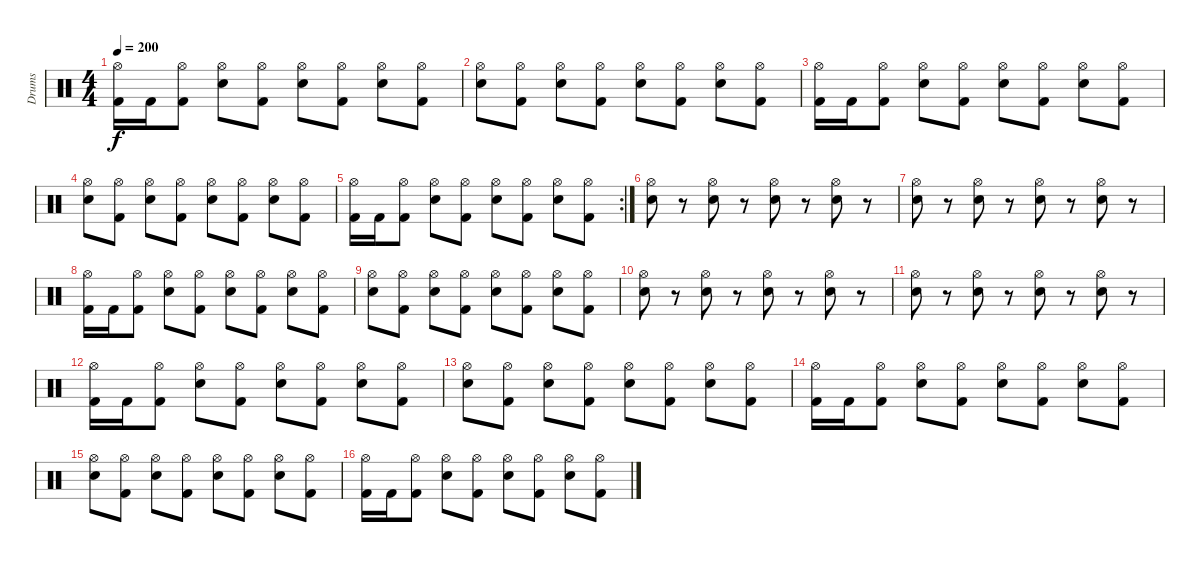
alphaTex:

\track ("Drums" "Drums") {instrument percussion}
\staff {score}
\articulation defaults
\ts (4 4)
\tempo 200
\clef neutral
\ks c
("Hi-Hat (open)" "Kick (hit) 2").16{dy f} "Kick (hit) 2".16 ("Hi-Hat (open)" "Kick (hit) 2").8 ("Hi-Hat (open)" "Snare (hit) 2").8 ("Hi-Hat (open)" "Kick (hit) 2").8 ("Hi-Hat (open)" "Snare (hit) 2").8 ("Hi-Hat (open)" "Kick (hit) 2").8 ("Hi-Hat (open)" "Snare (hit) 2").8 ("Hi-Hat (open)" "Kick (hit) 2").8 |
("Hi-Hat (open)" "Snare (hit) 2").8 ("Hi-Hat (open)" "Kick (hit) 2").8 ("Hi-Hat (open)" "Snare (hit) 2").8 ("Hi-Hat (open)" "Kick (hit) 2").8 ("Hi-Hat (open)" "Snare (hit) 2").8 ("Hi-Hat (open)" "Kick (hit) 2").8 ("Hi-Hat (open)" "Snare (hit) 2").8 ("Hi-Hat (open)" "Kick (hit) 2").8 |
("Hi-Hat (open)" "Kick (hit) 2").16 "Kick (hit) 2".16 ("Hi-Hat (open)" "Kick (hit) 2").8 ("Hi-Hat (open)" "Snare (hit) 2").8 ("Hi-Hat (open)" "Kick (hit) 2").8 ("Hi-Hat (open)" "Snare (hit) 2").8 ("Hi-Hat (open)" "Kick (hit) 2").8 ("Hi-Hat (open)" "Snare (hit) 2").8 ("Hi-Hat (open)" "Kick (hit) 2").8 |
("Hi-Hat (open)" "Snare (hit) 2").8 ("Hi-Hat (open)" "Kick (hit) 2").8 ("Hi-Hat (open)" "Snare (hit) 2").8 ("Hi-Hat (open)" "Kick (hit) 2").8 ("Hi-Hat (open)" "Snare (hit) 2").8 ("Hi-Hat (open)" "Kick (hit) 2").8 ("Hi-Hat (open)" "Snare (hit) 2").8 ("Hi-Hat (open)" "Kick (hit) 2").8 |
\rc 2
("Hi-Hat (open)" "Kick (hit) 2").16 "Kick (hit) 2".16 ("Hi-Hat (open)" "Kick (hit) 2").8 ("Hi-Hat (open)" "Snare (hit) 2").8 ("Hi-Hat (open)" "Kick (hit) 2").8 ("Hi-Hat (open)" "Snare (hit) 2").8 ("Hi-Hat (open)" "Kick (hit) 2").8 ("Hi-Hat (open)" "Snare (hit) 2").8 ("Hi-Hat (open)" "Kick (hit) 2").8 |
("Hi-Hat (open)" "Snare (hit) 2").8 r.8 ("Hi-Hat (open)" "Snare (hit) 2").8 r.8 ("Hi-Hat (open)" "Snare (hit) 2").8 r.8 ("Hi-Hat (open)" "Snare (hit) 2").8 r.8 |
("Hi-Hat (open)" "Snare (hit) 2").8 r.8 ("Hi-Hat (open)" "Snare (hit) 2").8 r.8 ("Hi-Hat (open)" "Snare (hit) 2").8 r.8 ("Hi-Hat (open)" "Snare (hit) 2").8 r.8 |
("Hi-Hat (open)" "Kick (hit) 2").16 "Kick (hit) 2".16 ("Hi-Hat (open)" "Kick (hit) 2").8 ("Hi-Hat (open)" "Snare (hit) 2").8 ("Hi-Hat (open)" "Kick (hit) 2").8 ("Hi-Hat (open)" "Snare (hit) 2").8 ("Hi-Hat (open)" "Kick (hit) 2").8 ("Hi-Hat (open)" "Snare (hit) 2").8 ("Hi-Hat (open)" "Kick (hit) 2").8 |
("Hi-Hat (open)" "Snare (hit) 2").8 ("Hi-Hat (open)" "Kick (hit) 2").8 ("Hi-Hat (open)" "Snare (hit) 2").8 ("Hi-Hat (open)" "Kick (hit) 2").8 ("Hi-Hat (open)" "Snare (hit) 2").8 ("Hi-Hat (open)" "Kick (hit) 2").8 ("Hi-Hat (open)" "Snare (hit) 2").8 ("Hi-Hat (open)" "Kick (hit) 2").8 |
("Hi-Hat (open)" "Snare (hit) 2").8 r.8 ("Hi-Hat (open)" "Snare (hit) 2").8 r.8 ("Hi-Hat (open)" "Snare (hit) 2").8 r.8 ("Hi-Hat (open)" "Snare (hit) 2").8 r.8 |
("Hi-Hat (open)" "Snare (hit) 2").8 r.8 ("Hi-Hat (open)" "Snare (hit) 2").8 r.8 ("Hi-Hat (open)" "Snare (hit) 2").8 r.8 ("Hi-Hat (open)" "Snare (hit) 2").8 r.8 |
("Hi-Hat (open)" "Kick (hit) 2").16 "Kick (hit) 2".16 ("Hi-Hat (open)" "Kick (hit) 2").8 ("Hi-Hat (open)" "Snare (hit) 2").8 ("Hi-Hat (open)" "Kick (hit) 2").8 ("Hi-Hat (open)" "Snare (hit) 2").8 ("Hi-Hat (open)" "Kick (hit) 2").8 ("Hi-Hat (open)" "Snare (hit) 2").8 ("Hi-Hat (open)" "Kick (hit) 2").8 |
("Hi-Hat (open)" "Snare (hit) 2").8 ("Hi-Hat (open)" "Kick (hit) 2").8 ("Hi-Hat (open)" "Snare (hit) 2").8 ("Hi-Hat (open)" "Kick (hit) 2").8 ("Hi-Hat (open)" "Snare (hit) 2").8 ("Hi-Hat (open)" "Kick (hit) 2").8 ("Hi-Hat (open)" "Snare (hit) 2").8 ("Hi-Hat (open)" "Kick (hit) 2").8 |
("Hi-Hat (open)" "Kick (hit) 2").16 "Kick (hit) 2".16 ("Hi-Hat (open)" "Kick (hit) 2").8 ("Hi-Hat (open)" "Snare (hit) 2").8 ("Hi-Hat (open)" "Kick (hit) 2").8 ("Hi-Hat (open)" "Snare (hit) 2").8 ("Hi-Hat (open)" "Kick (hit) 2").8 ("Hi-Hat (open)" "Snare (hit) 2").8 ("Hi-Hat (open)" "Kick (hit) 2").8 |
("Hi-Hat (open)" "Snare (hit) 2").8 ("Hi-Hat (open)" "Kick (hit) 2").8 ("Hi-Hat (open)" "Snare (hit) 2").8 ("Hi-Hat (open)" "Kick (hit) 2").8 ("Hi-Hat (open)" "Snare (hit) 2").8 ("Hi-Hat (open)" "Kick (hit) 2").8 ("Hi-Hat (open)" "Snare (hit) 2").8 ("Hi-Hat (open)" "Kick (hit) 2").8 |
("Hi-Hat (open)" "Kick (hit) 2").16 "Kick (hit) 2".16 ("Hi-Hat (open)" "Kick (hit) 2").8 ("Hi-Hat (open)" "Snare (hit) 2").8 ("Hi-Hat (open)" "Kick (hit) 2").8 ("Hi-Hat (open)" "Snare (hit) 2").8 ("Hi-Hat (open)" "Kick (hit) 2").8 ("Hi-Hat (open)" "Snare (hit) 2").8 ("Hi-Hat (open)" "Kick (hit) 2").8
